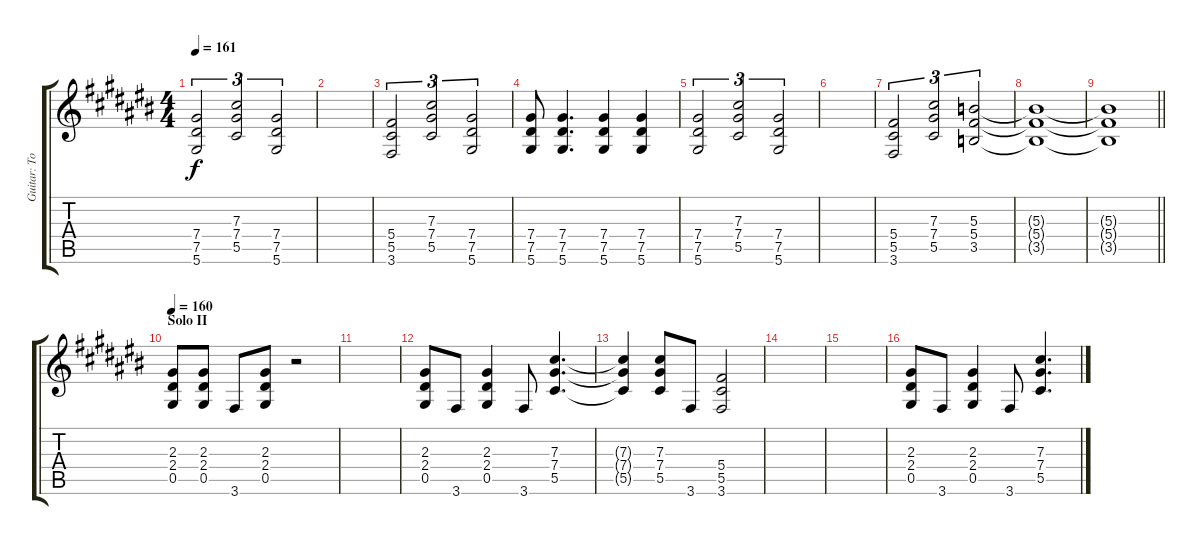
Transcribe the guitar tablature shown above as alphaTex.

\track ("Guitar: Tony" "Guitar: To") {instrument distortionguitar}
\staff {score tabs}
\tuning (Eb4 Bb3 Gb3 Db3 Ab2 Eb2) {hide}
\ts (4 4)
\tempo 161
\clef g2
\ks c#
(7.4 7.5 5.6).2{tu (3 2) dy f} (7.3 7.4 5.5).2{tu (3 2)} (7.4 7.5 5.6).2{tu (3 2)} |
|
(5.4 5.5 3.6).2{tu (3 2)} (7.3 7.4 5.5).2{tu (3 2)} (7.4 7.5 5.6).2{tu (3 2)} |
(7.4 7.5 5.6).8 (7.4 7.5 5.6).4{d} (7.4 7.5 5.6).4 (7.4 7.5 5.6).4 |
(7.4 7.5 5.6).2{tu (3 2)} (7.3 7.4 5.5).2{tu (3 2)} (7.4 7.5 5.6).2{tu (3 2)} |
|
(5.4 5.5 3.6).2{tu (3 2)} (7.3 7.4 5.5).2{tu (3 2)} (5.3 5.4 3.5).2{tu (3 2)} |
(5.3{t} 5.4{t} 3.5{t}).1 |
\barLineRight lightlight
(5.3{t} 5.4{t} 3.5{t}).1 |
\section ("" "Solo II")
\tempo 160
(2.3 2.4 0.5).8 (2.3 2.4 0.5).8 3.6.8 (2.3 2.4 0.5).8 r.2 |
|
(2.3 2.4 0.5).8 3.6.8 (2.3 2.4 0.5).4 3.6.8 (7.3 7.4 5.5).4{d} |
(7.3{t} 7.4{t} 5.5{t}).4 (7.3 7.4 5.5).8 3.6.8 (5.4 5.5 3.6).2 |
|
|
(2.3 2.4 0.5).8 3.6.8 (2.3 2.4 0.5).4 3.6.8 (7.3 7.4 5.5).4{d}
